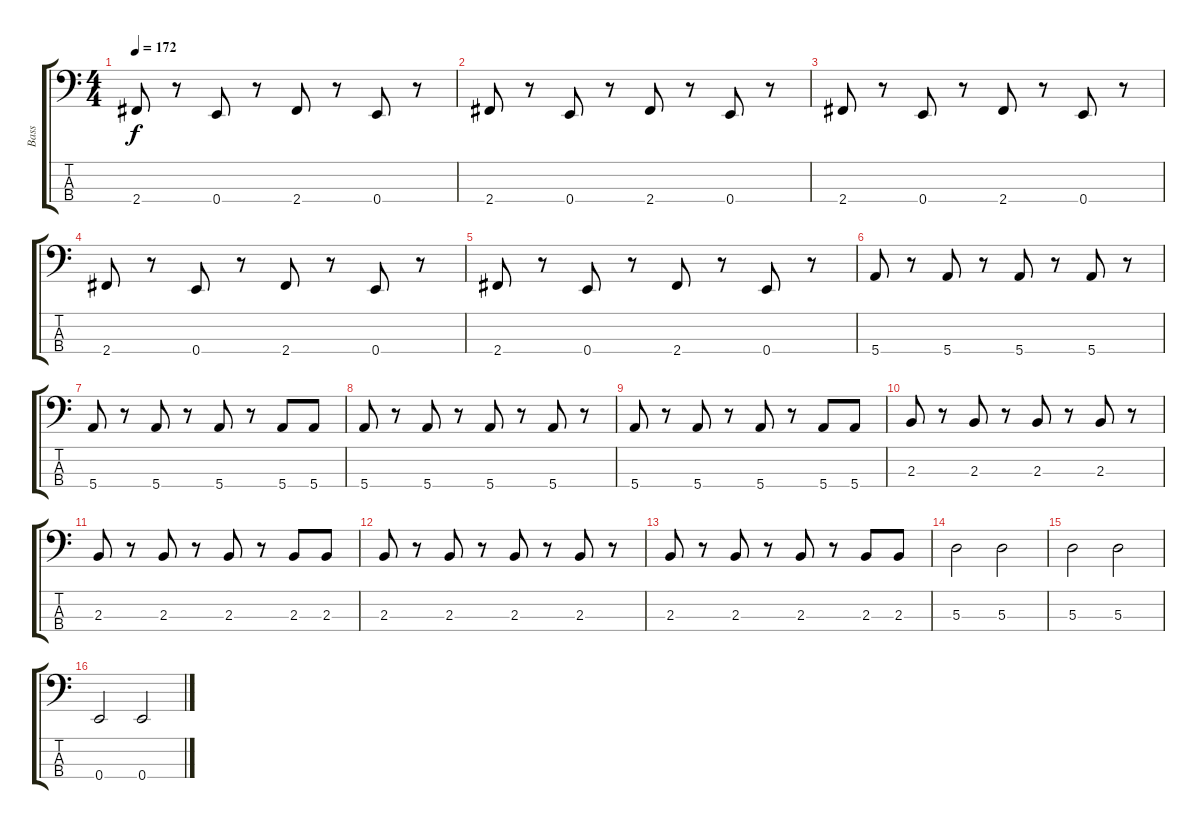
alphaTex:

\track ("Bass" "Bass") {instrument slapbass1}
\staff {score tabs}
\tuning (G2 D2 A1 E1) {hide}
\ts (4 4)
\tempo 172
\clef f4
\ks c
2.4.8{dy f} r.8 0.4.8 r.8 2.4.8 r.8 0.4.8 r.8 |
2.4.8 r.8 0.4.8 r.8 2.4.8 r.8 0.4.8 r.8 |
2.4.8 r.8 0.4.8 r.8 2.4.8 r.8 0.4.8 r.8 |
2.4.8 r.8 0.4.8 r.8 2.4.8 r.8 0.4.8 r.8 |
2.4.8 r.8 0.4.8 r.8 2.4.8 r.8 0.4.8 r.8 |
5.4.8 r.8 5.4.8 r.8 5.4.8 r.8 5.4.8 r.8 |
5.4.8 r.8 5.4.8 r.8 5.4.8 r.8 5.4.8 5.4.8 |
5.4.8 r.8 5.4.8 r.8 5.4.8 r.8 5.4.8 r.8 |
5.4.8 r.8 5.4.8 r.8 5.4.8 r.8 5.4.8 5.4.8 |
2.3.8 r.8 2.3.8 r.8 2.3.8 r.8 2.3.8 r.8 |
2.3.8 r.8 2.3.8 r.8 2.3.8 r.8 2.3.8 2.3.8 |
2.3.8 r.8 2.3.8 r.8 2.3.8 r.8 2.3.8 r.8 |
2.3.8 r.8 2.3.8 r.8 2.3.8 r.8 2.3.8 2.3.8 |
5.3.2 5.3.2 |
5.3.2 5.3.2 |
0.4.2 0.4.2
